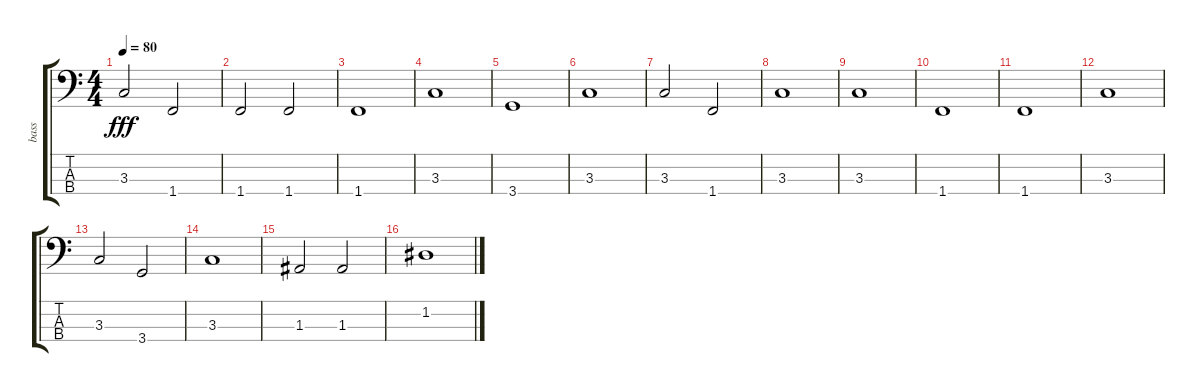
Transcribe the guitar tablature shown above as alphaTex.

\track ("bass" "bass") {instrument electricbassfinger}
\staff {score tabs}
\tuning (G2 D2 A1 E1) {hide}
\ts (4 4)
\tempo 80
\clef f4
\ks c
3.3.2{dy fff} 1.4.2 |
1.4.2 1.4.2 |
1.4.1 |
3.3.1 |
3.4.1 |
3.3.1 |
3.3.2 1.4.2 |
3.3.1 |
3.3.1 |
1.4.1 |
1.4.1 |
3.3.1 |
3.3.2 3.4.2 |
3.3.1 |
1.3.2 1.3.2 |
1.2.1
